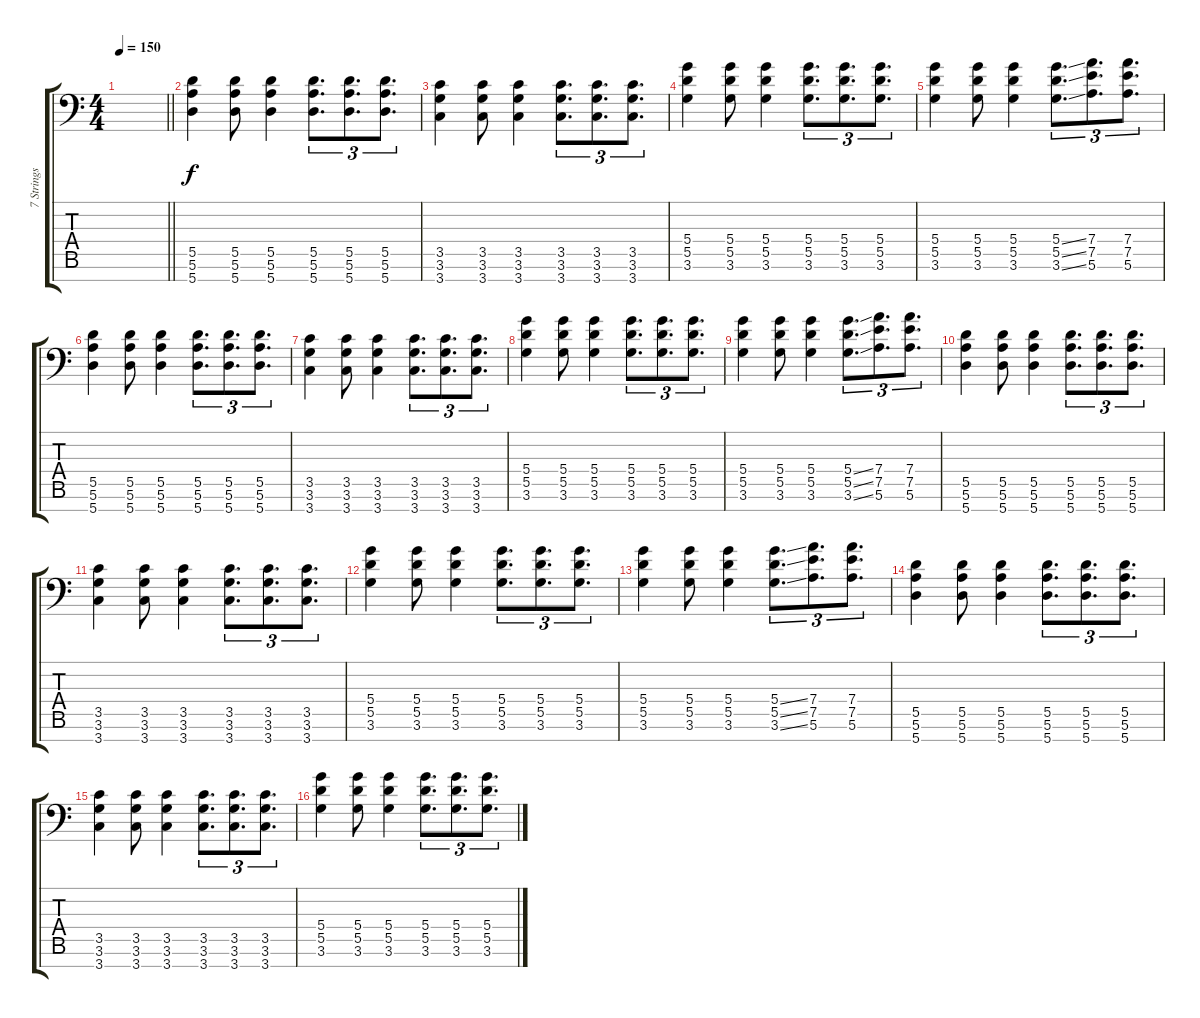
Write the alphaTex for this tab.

\track ("7 Strings Guitar AEADGBE Tuning" "7 Strings ") {instrument distortionguitar}
\staff {score tabs}
\tuning (E4 B3 G3 D3 A2 E2 A1) {hide}
\ts (4 4)
\tempo 150
\clef f4
\barLineRight lightlight
\ks c
|
(5.5 5.6 5.7).4 (5.5 5.6 5.7).8 (5.5 5.6 5.7).4 (5.5 5.6 5.7).8{d tu (3 2) beam merge} (5.5 5.6 5.7).8{d tu (3 2)} (5.5 5.6 5.7).8{d tu (3 2)} |
(3.5 3.6 3.7).4 (3.5 3.6 3.7).8 (3.5 3.6 3.7).4 (3.5 3.6 3.7).8{d tu (3 2) beam merge} (3.5 3.6 3.7).8{d tu (3 2)} (3.5 3.6 3.7).8{d tu (3 2)} |
(5.4 5.5 3.6).4 (5.4 5.5 3.6).8 (5.4 5.5 3.6).4 (5.4 5.5 3.6).8{d tu (3 2) beam merge} (5.4 5.5 3.6).8{d tu (3 2)} (5.4 5.5 3.6).8{d tu (3 2)} |
(5.4 5.5 3.6).4 (5.4 5.5 3.6).8 (5.4 5.5 3.6).4 (5.4{ss} 5.5{ss} 3.6{ss}).8{d tu (3 2) beam merge} (7.4 7.5 5.6).8{d tu (3 2)} (7.4 7.5 5.6).8{d tu (3 2)} |
(5.5 5.6 5.7).4 (5.5 5.6 5.7).8 (5.5 5.6 5.7).4 (5.5 5.6 5.7).8{d tu (3 2) beam merge} (5.5 5.6 5.7).8{d tu (3 2)} (5.5 5.6 5.7).8{d tu (3 2)} |
(3.5 3.6 3.7).4 (3.5 3.6 3.7).8 (3.5 3.6 3.7).4 (3.5 3.6 3.7).8{d tu (3 2) beam merge} (3.5 3.6 3.7).8{d tu (3 2)} (3.5 3.6 3.7).8{d tu (3 2)} |
(5.4 5.5 3.6).4 (5.4 5.5 3.6).8 (5.4 5.5 3.6).4 (5.4 5.5 3.6).8{d tu (3 2) beam merge} (5.4 5.5 3.6).8{d tu (3 2)} (5.4 5.5 3.6).8{d tu (3 2)} |
(5.4 5.5 3.6).4 (5.4 5.5 3.6).8 (5.4 5.5 3.6).4 (5.4{ss} 5.5{ss} 3.6{ss}).8{d tu (3 2) beam merge} (7.4 7.5 5.6).8{d tu (3 2)} (7.4 7.5 5.6).8{d tu (3 2)} |
(5.5 5.6 5.7).4 (5.5 5.6 5.7).8 (5.5 5.6 5.7).4 (5.5 5.6 5.7).8{d tu (3 2) beam merge} (5.5 5.6 5.7).8{d tu (3 2)} (5.5 5.6 5.7).8{d tu (3 2)} |
(3.5 3.6 3.7).4 (3.5 3.6 3.7).8 (3.5 3.6 3.7).4 (3.5 3.6 3.7).8{d tu (3 2) beam merge} (3.5 3.6 3.7).8{d tu (3 2)} (3.5 3.6 3.7).8{d tu (3 2)} |
(5.4 5.5 3.6).4 (5.4 5.5 3.6).8 (5.4 5.5 3.6).4 (5.4 5.5 3.6).8{d tu (3 2) beam merge} (5.4 5.5 3.6).8{d tu (3 2)} (5.4 5.5 3.6).8{d tu (3 2)} |
(5.4 5.5 3.6).4 (5.4 5.5 3.6).8 (5.4 5.5 3.6).4 (5.4{ss} 5.5{ss} 3.6{ss}).8{d tu (3 2) beam merge} (7.4 7.5 5.6).8{d tu (3 2)} (7.4 7.5 5.6).8{d tu (3 2)} |
(5.5 5.6 5.7).4 (5.5 5.6 5.7).8 (5.5 5.6 5.7).4 (5.5 5.6 5.7).8{d tu (3 2) beam merge} (5.5 5.6 5.7).8{d tu (3 2)} (5.5 5.6 5.7).8{d tu (3 2)} |
(3.5 3.6 3.7).4 (3.5 3.6 3.7).8 (3.5 3.6 3.7).4 (3.5 3.6 3.7).8{d tu (3 2) beam merge} (3.5 3.6 3.7).8{d tu (3 2)} (3.5 3.6 3.7).8{d tu (3 2)} |
(5.4 5.5 3.6).4 (5.4 5.5 3.6).8 (5.4 5.5 3.6).4 (5.4 5.5 3.6).8{d tu (3 2) beam merge} (5.4 5.5 3.6).8{d tu (3 2)} (5.4 5.5 3.6).8{d tu (3 2)}
